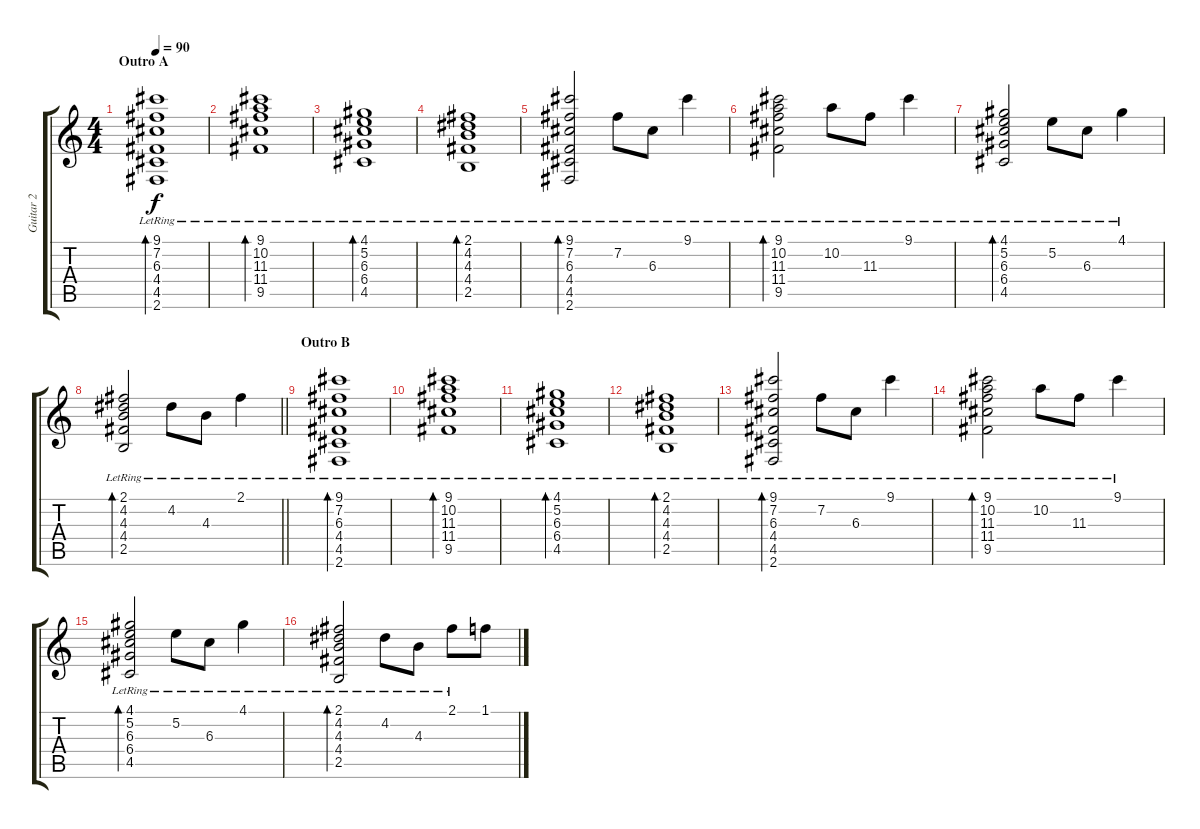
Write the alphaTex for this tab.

\track ("Guitar 2" "Guitar 2") {instrument acousticguitarsteel}
\staff {score tabs}
\tuning (E4 B3 G3 D3 A2 E2) {hide}
\ts (4 4)
\section ("" "Outro A")
\tempo 90
\clef g2
\ks c
(9.1{lr} 7.2{lr} 6.3{lr} 4.4{lr} 4.5{lr} 2.6{lr}).1{bd 480 dy f} |
(9.1{lr} 10.2{lr} 11.3{lr} 11.4{lr} 9.5{lr}).1{bd 480} |
(4.1{lr} 5.2{lr} 6.3{lr} 6.4{lr} 4.5{lr}).1{bd 480} |
(2.1{lr} 4.2{lr} 4.3{lr} 4.4{lr} 2.5{lr}).1{bd 480} |
(9.1{lr} 7.2{lr} 6.3{lr} 4.4{lr} 4.5{lr} 2.6{lr}).2{bd 480} 7.2{lr}.8 6.3{lr}.8 9.1{lr}.4 |
(9.1{lr} 10.2{lr} 11.3{lr} 11.4{lr} 9.5{lr}).2{bd 480} 10.2{lr}.8 11.3{lr}.8 9.1{lr}.4 |
(4.1{lr} 5.2{lr} 6.3{lr} 6.4{lr} 4.5{lr}).2{bd 480} 5.2{lr}.8 6.3{lr}.8 4.1{lr}.4 |
\barLineRight lightlight
(2.1{lr} 4.2{lr} 4.3{lr} 4.4{lr} 2.5{lr}).2{bd 480} 4.2{lr}.8 4.3{lr}.8 2.1{lr}.4 |
\section ("" "Outro B")
(9.1{lr} 7.2{lr} 6.3{lr} 4.4{lr} 4.5{lr} 2.6{lr}).1{bd 480} |
(9.1{lr} 10.2{lr} 11.3{lr} 11.4{lr} 9.5{lr}).1{bd 480} |
(4.1{lr} 5.2{lr} 6.3{lr} 6.4{lr} 4.5{lr}).1{bd 480} |
(2.1{lr} 4.2{lr} 4.3{lr} 4.4{lr} 2.5{lr}).1{bd 480} |
(9.1{lr} 7.2{lr} 6.3{lr} 4.4{lr} 4.5{lr} 2.6{lr}).2{bd 480} 7.2{lr}.8 6.3{lr}.8 9.1{lr}.4 |
(9.1{lr} 10.2{lr} 11.3{lr} 11.4{lr} 9.5{lr}).2{bd 480} 10.2{lr}.8 11.3{lr}.8 9.1{lr}.4 |
(4.1{lr} 5.2{lr} 6.3{lr} 6.4{lr} 4.5{lr}).2{bd 480} 5.2{lr}.8 6.3{lr}.8 4.1{lr}.4 |
(2.1{lr} 4.2{lr} 4.3{lr} 4.4{lr} 2.5{lr}).2{bd 480} 4.2{lr}.8 4.3{lr}.8 2.1{lr}.8 1.1.8
